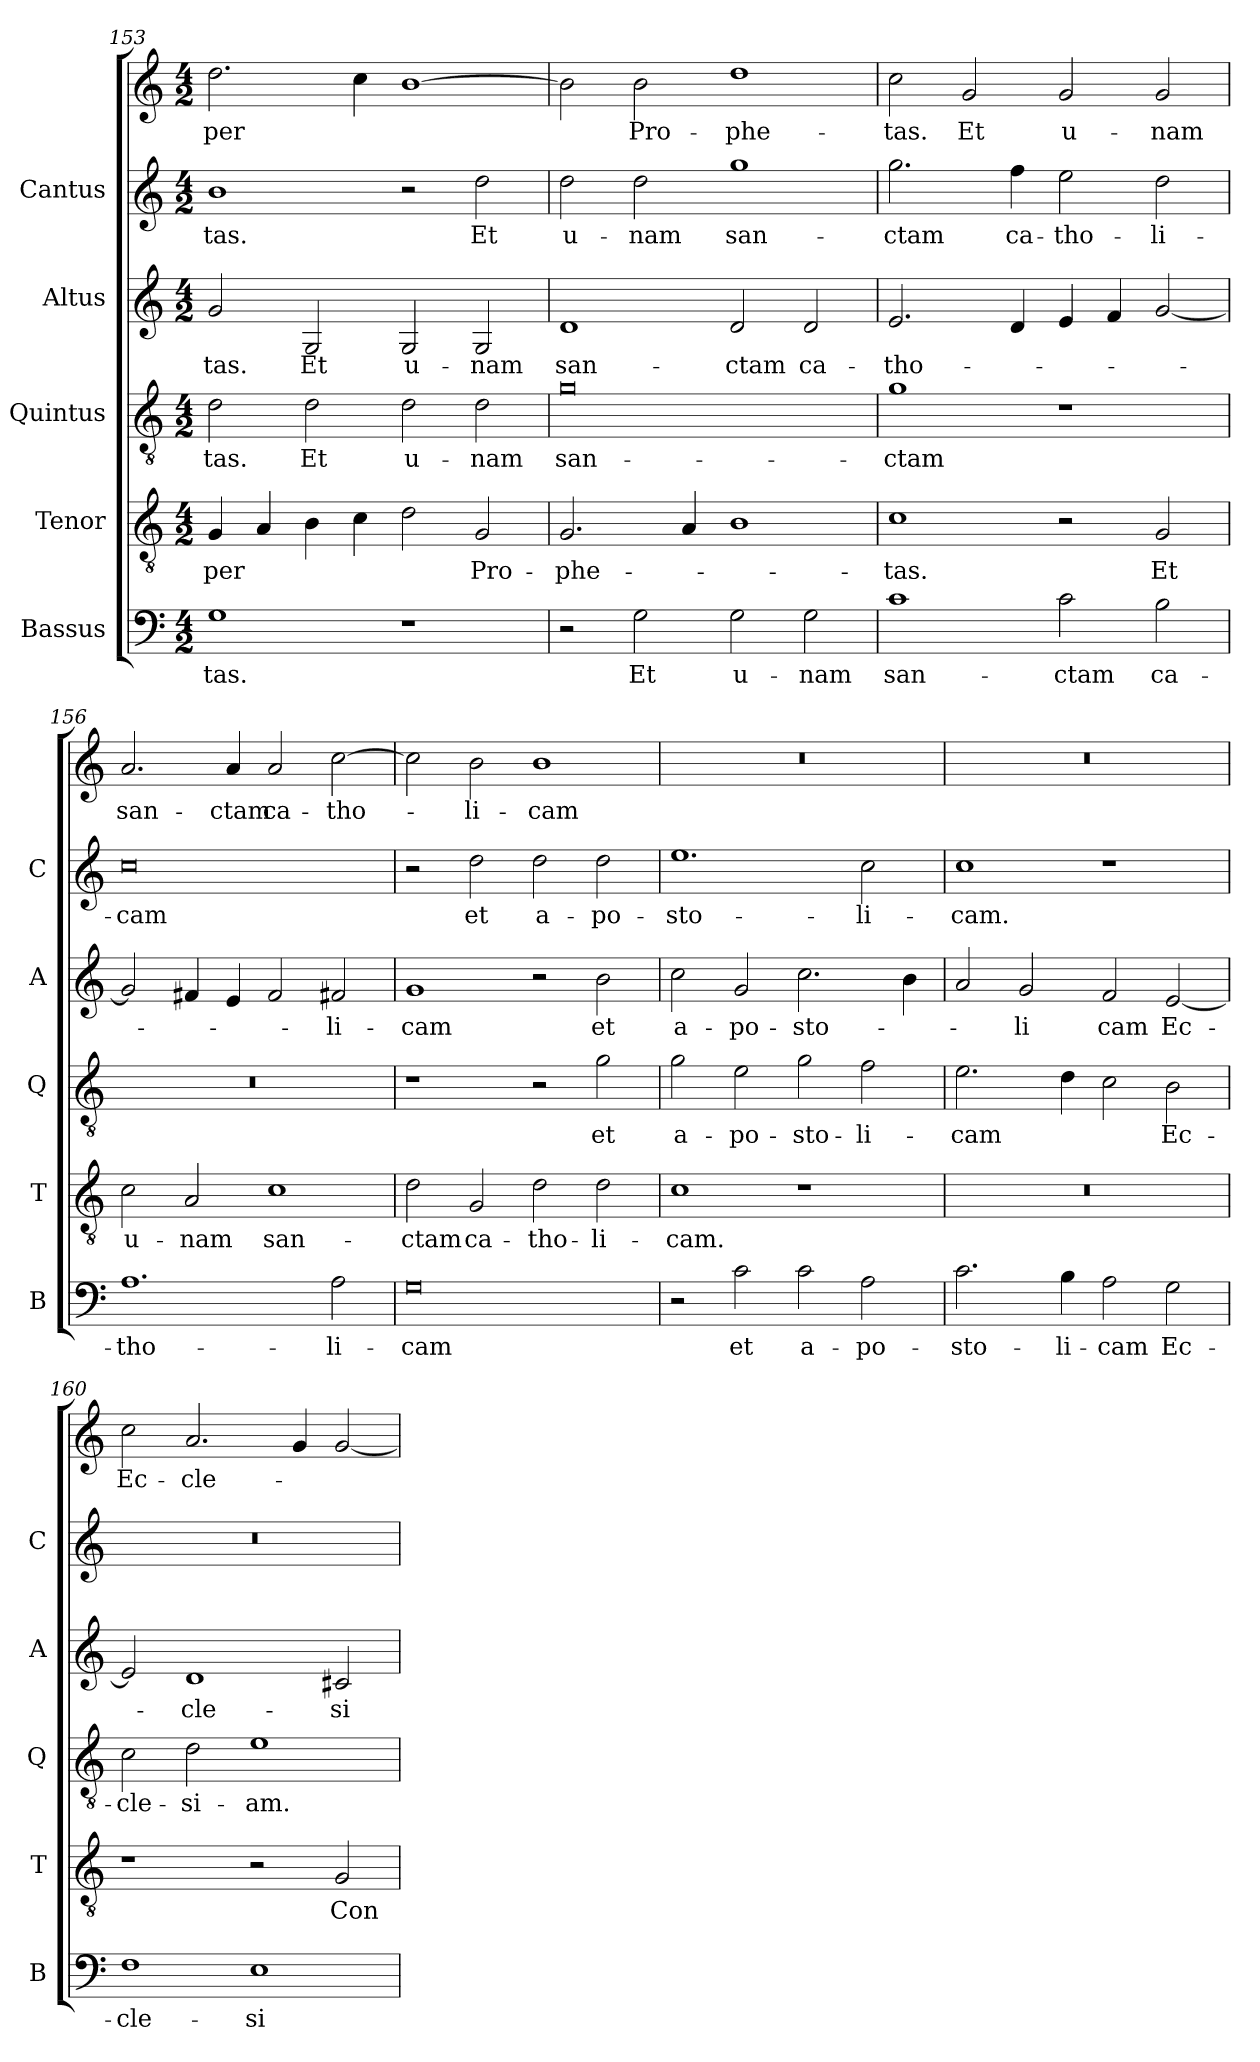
**kern	**text	**kern	**text	**kern	**text	**kern	**text	**kern	**text	**kern	**text
*part6	*part6	*part5	*part5	*part4	*part4	*part3	*part3	*part2	*part2	*part1	*part1
*staff6	*staff6	*staff5	*staff5	*staff4	*staff4	*staff3	*staff3	*staff2	*staff2	*staff1	*staff1
*I"Bassus	*	*I"Tenor	*	*I"Quintus	*	*I"Altus	*	*I"Cantus	*	*	*
*I'B	*	*I'T	*	*I'Q	*	*I'A	*	*I'C	*	*	*
*clefF4	*	*clefGv2	*	*clefGv2	*	*clefG2	*	*clefG2	*	*clefG2	*
*	*	*ITrd7c12	*	*ITrd7c12	*	*	*	*	*	*	*
*k[]	*	*k[]	*	*k[]	*	*k[]	*	*k[]	*	*k[]	*
*C:	*	*C:	*	*C:	*	*C:	*	*C:	*	*C:	*
*M4/2	*	*M4/2	*	*M4/2	*	*M4/2	*	*M4/2	*	*M4/2	*
=153	=153	=153	=153	=153	=153	=153	=153	=153	=153	=153	=153
1G\	-tas.	4GG/	per	2D\	-tas.	2g/	-tas.	1b\	-tas.	2.dd\	per
.	.	4AA/	.	.	.	.	.	.	.	.	.
.	.	4BB\	.	2D\	Et	2G/	Et	.	.	.	.
.	.	4C\	.	.	.	.	.	.	.	4cc\	.
1r	.	2D\	.	2D\	u-	2G/	u-	2r	.	[1b\	.
.	.	2GG/	Pro-	2D\	-nam	2G/	-nam	2dd\	Et	.	.
=154	=154	=154	=154	=154	=154	=154	=154	=154	=154	=154	=154
2r	.	2.GG/	-phe-	0G\	san-	1d/	san-	2dd\	u-	2b\]	.
2G\	Et	.	.	.	.	.	.	2dd\	-nam	2b\	Pro-
.	.	4AA/	.	.	.	.	.	.	.	.	.
2G\	u-	1BB\	.	.	.	2d/	-ctam	1gg\	san-	1dd\	-phe-
2G\	-nam	.	.	.	.	2d/	ca-	.	.	.	.
=155	=155	=155	=155	=155	=155	=155	=155	=155	=155	=155	=155
1c\	san-	1C\	-tas.	1G\	-ctam	2.e/	-tho-	2.gg\	-ctam	2cc\	-tas.
.	.	.	.	.	.	.	.	.	.	2g/	Et
.	.	.	.	.	.	4d/	.	4ff\	ca-	.	.
2c\	-ctam	2r	.	1r	.	4e/	.	2ee\	-tho-	2g/	u-
.	.	.	.	.	.	4f/	.	.	.	.	.
2B\	ca-	2GG/	Et	.	.	[2g/	.	2dd\	-li-	2g/	-nam
=156	=156	=156	=156	=156	=156	=156	=156	=156	=156	=156	=156
1.A\	-tho-	2C\	u-	0r	.	2g/]	.	0cc\	-cam	2.a/	san-
.	.	2AA/	-nam	.	.	4f#/	.	.	.	.	.
.	.	.	.	.	.	4e/	.	.	.	4a/	-ctam
.	.	1C\	san-	.	.	2f#/	.	.	.	2a/	ca-
2A\	-li-	.	.	.	.	2f#X/	-li-	.	.	[2cc\	-tho-
=157	=157	=157	=157	=157	=157	=157	=157	=157	=157	=157	=157
0G\	-cam	2D\	-ctam	1r	.	1g/	-cam	2r	.	2cc\]	.
.	.	2GG/	ca-	.	.	.	.	2dd\	et	2b\	-li-
.	.	2D\	-tho-	2r	.	2r	.	2dd\	a-	1b\	-cam
.	.	2D\	-li-	2G\	et	2b\	et	2dd\	-po-	.	.
=158	=158	=158	=158	=158	=158	=158	=158	=158	=158	=158	=158
2r	.	1C\	-cam.	2G\	a-	2cc\	a-	1.ee\	-sto-	0r	.
2c\	et	.	.	2E\	-po-	2g/	-po-	.	.	.	.
2c\	a-	1r	.	2G\	-sto-	2.cc\	-sto-	.	.	.	.
2A\	-po-	.	.	2F\	-li-	.	.	2cc\	-li-	.	.
.	.	.	.	.	.	4b\	.	.	.	.	.
=159	=159	=159	=159	=159	=159	=159	=159	=159	=159	=159	=159
2.c\	-sto-	0r	.	2.E\	-cam	2a/	.	1cc\	-cam.	0r	.
.	.	.	.	.	.	2g/	-li	.	.	.	.
4B\	-li-	.	.	4D\	.	.	.	.	.	.	.
2A\	-cam	.	.	2C\	.	2f/	cam	1r	.	.	.
2G\	Ec-	.	.	2BB\	Ec-	[2e/	Ec-	.	.	.	.
=160	=160	=160	=160	=160	=160	=160	=160	=160	=160	=160	=160
1F\	-cle-	1r	.	2C\	-cle-	2e/]	.	0r	.	2cc\	Ec-
.	.	.	.	2D\	-si-	1d/	-cle-	.	.	2.a/	-cle-
1E\	-si-	2r	.	1E\	-am.	.	.	.	.	.	.
.	.	.	.	.	.	.	.	.	.	4g/	.
.	.	2GG/	Con-	.	.	2c#/	-si-	.	.	[2g/	.
=	=	=	=	=	=	=	=	=	=	=	=
*-	*-	*-	*-	*-	*-	*-	*-	*-	*-	*-	*-
